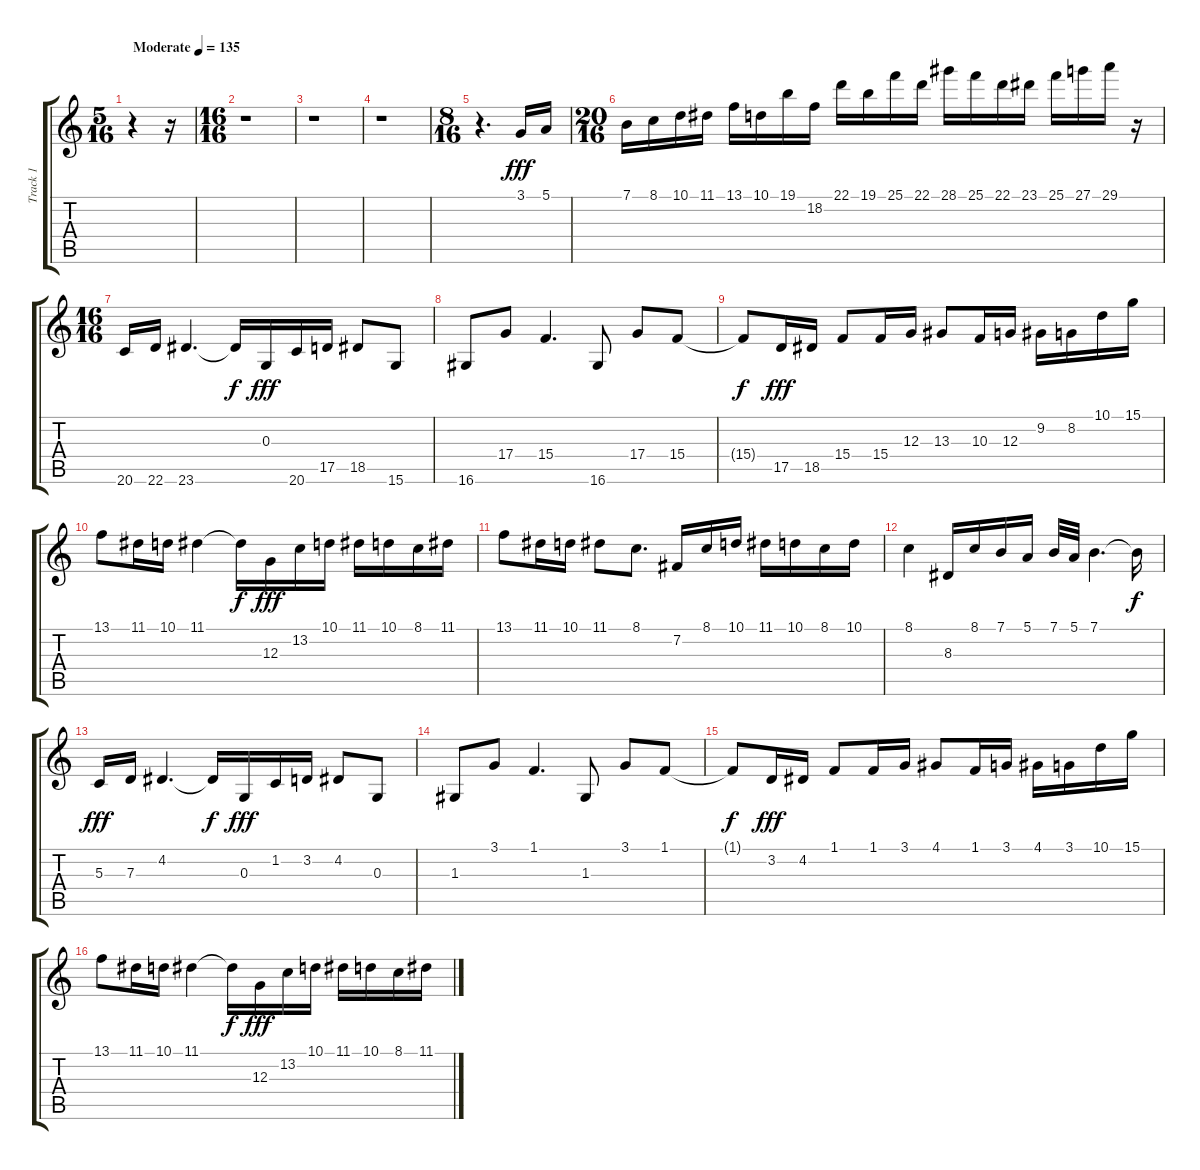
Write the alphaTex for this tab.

\track ("Track 1" "Track 1") {instrument brightacousticpiano}
\staff {score tabs}
\tuning (E4 B3 G3 D3 A2 E2) {hide}
\ts (5 16)
\tempo (135 "Moderate")
\clef g2
\ks c
r.4{dy fff instrument brightacousticpiano} r.16 |
\ts (16 16)
r.1 |
r.1 |
r.1 |
\ts (8 16)
r.4{d} 3.1.16 5.1.16 |
\ts (20 16)
7.1.16 8.1.16 10.1.16 11.1.16 13.1.16 10.1.16 19.1.16 18.2.16 22.1.16 19.1.16 25.1.16 22.1.16 28.1.16 25.1.16 22.1.16 23.1.16 25.1.16 27.1.16 29.1.16 r.16 |
\ts (16 16)
20.6.16 22.6.16 23.6.4{d} 23.6{t}.16{dy f} 0.3.16{dy fff} 20.6.16 17.5.16 18.5.8 15.6.8 |
16.6.8 17.4.8 15.4.4{d} 16.6.8 17.4.8 15.4.8 |
15.4{t}.8{dy f} 17.5.16{dy fff} 18.5.16 15.4.8 15.4.16 12.3.16 13.3.8 10.3.16 12.3.16 9.2.16 8.2.16 10.1.16 15.1.16 |
13.1.8 11.1.16 10.1.16 11.1.4 11.1{t}.16{dy f} 12.3.16{dy fff} 13.2.16 10.1.16 11.1.16 10.1.16 8.1.16 11.1.16 |
13.1.8 11.1.16 10.1.16 11.1.8 8.1.8{d} 7.2.16 8.1.16 10.1.16 11.1.16 10.1.16 8.1.16 10.1.16 |
8.1.4 8.3.16 8.1.16 7.1.16 5.1.16 7.1.32 5.1.32 7.1.4{d} 7.1{t}.16{dy f} |
5.3.16{dy fff} 7.3.16 4.2.4{d} 4.2{t}.16{dy f} 0.3.16{dy fff} 1.2.16 3.2.16 4.2.8 0.3.8 |
1.3.8 3.1.8 1.1.4{d} 1.3.8 3.1.8 1.1.8 |
1.1{t}.8{dy f} 3.2.16{dy fff} 4.2.16 1.1.8 1.1.16 3.1.16 4.1.8 1.1.16 3.1.16 4.1.16 3.1.16 10.1.16 15.1.16 |
13.1.8 11.1.16 10.1.16 11.1.4 11.1{t}.16{dy f} 12.3.16{dy fff} 13.2.16 10.1.16 11.1.16 10.1.16 8.1.16 11.1.16
